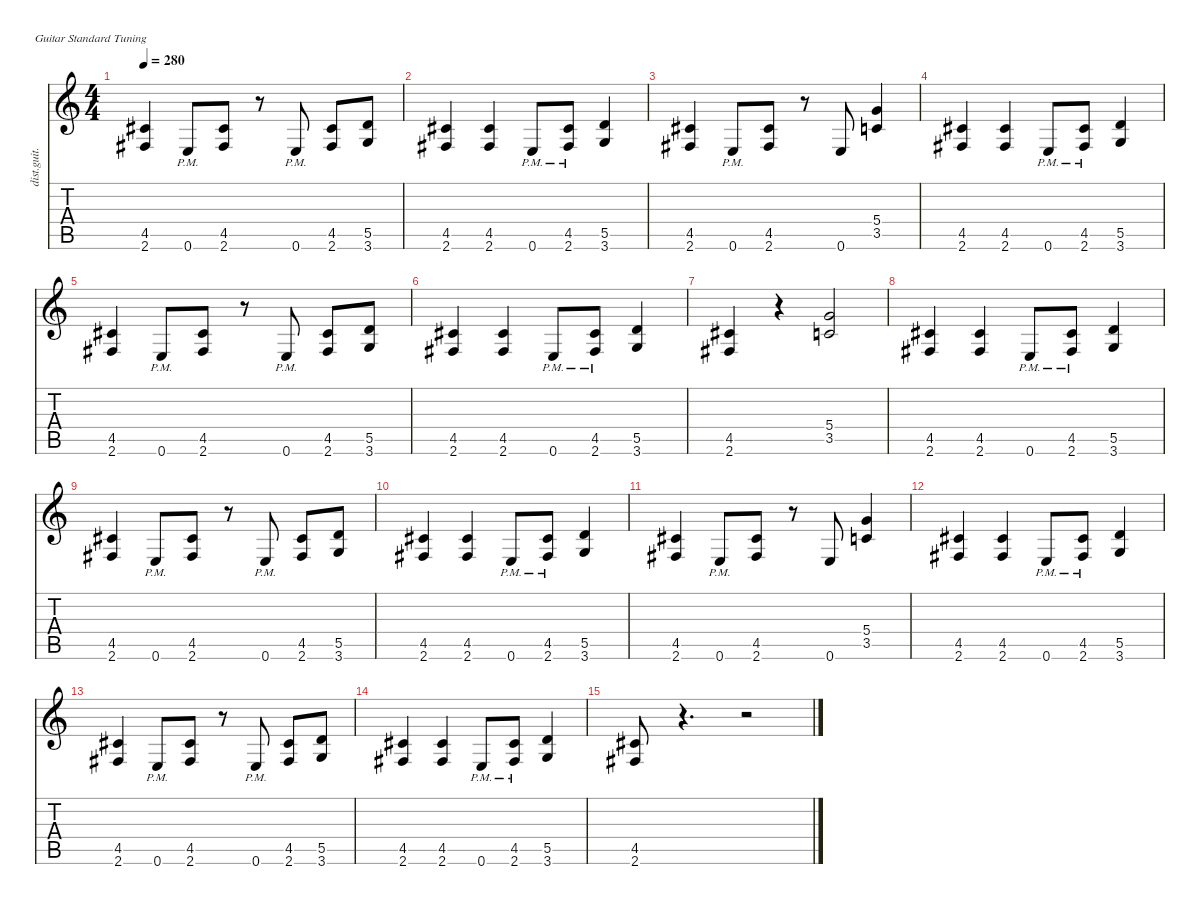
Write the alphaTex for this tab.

\defaultSystemsLayout 4
\hideDynamics
\bracketExtendMode nobrackets
\otherSystemsTrackNameOrientation horizontal
\track ("Dave Mustaine" "dist.guit.") {instrument distortionguitar}
\staff {score tabs}
\tuning (E4 B3 G3 D3 A2 E2)
\ts (4 4)
\tempo 280
\clef g2
\ks c
(4.5{acc #} 2.6{acc #}).4{dy f beam Up} 0.6{pm}.8{beam Up} (4.5{acc #} 2.6{acc #}).8{beam Up} r.8{beam Up} 0.6{pm}.8{beam Up} (4.5{acc #} 2.6{acc #}).8{beam Up} (5.5 3.6).8{beam Up} |
(4.5{acc #} 2.6{acc #}).4{beam Up} (4.5{acc #} 2.6{acc #}).4{beam Up} 0.6{pm}.8{beam Up} (4.5{acc #} 2.6{pm acc #}).8{beam Up} (5.5 3.6).4{beam Up} |
(4.5{acc #} 2.6{acc #}).4{beam Up} 0.6{pm}.8{beam Up} (4.5{acc #} 2.6{acc #}).8{beam Up} r.8{beam Up} 0.6.8{beam Up} (5.4 3.5).4{beam Up} |
(4.5{acc #} 2.6{acc #}).4{beam Up} (4.5{acc #} 2.6{acc #}).4{beam Up} 0.6{pm}.8{beam Up} (4.5{acc #} 2.6{pm acc #}).8{beam Up} (5.5 3.6).4{beam Up} |
(4.5{acc #} 2.6{acc #}).4{beam Up} 0.6{pm}.8{beam Up} (4.5{acc #} 2.6{acc #}).8{beam Up} r.8{beam Up} 0.6{pm}.8{beam Up} (4.5{acc #} 2.6{acc #}).8{beam Up} (5.5 3.6).8{beam Up} |
(4.5{acc #} 2.6{acc #}).4{beam Up} (4.5{acc #} 2.6{acc #}).4{beam Up} 0.6{pm}.8{beam Up} (4.5{acc #} 2.6{pm acc #}).8{beam Up} (5.5 3.6).4{beam Up} |
(4.5{acc #} 2.6{acc #}).4{beam Up} r.4{beam Up} (5.4 3.5).2{beam Up} |
(4.5{acc #} 2.6{acc #}).4{beam Up} (4.5{acc #} 2.6{acc #}).4{beam Up} 0.6{pm}.8{beam Up} (4.5{acc #} 2.6{pm acc #}).8{beam Up} (5.5 3.6).4{beam Up} |
(4.5{acc #} 2.6{acc #}).4{beam Up} 0.6{pm}.8{beam Up} (4.5{acc #} 2.6{acc #}).8{beam Up} r.8{beam Up} 0.6{pm}.8{beam Up} (4.5{acc #} 2.6{acc #}).8{beam Up} (5.5 3.6).8{beam Up} |
(4.5{acc #} 2.6{acc #}).4{beam Up} (4.5{acc #} 2.6{acc #}).4{beam Up} 0.6{pm}.8{beam Up} (4.5{acc #} 2.6{pm acc #}).8{beam Up} (5.5 3.6).4{beam Up} |
(4.5{acc #} 2.6{acc #}).4{beam Up} 0.6{pm}.8{beam Up} (4.5{acc #} 2.6{acc #}).8{beam Up} r.8{beam Up} 0.6.8{beam Up} (5.4 3.5).4{beam Up} |
(4.5{acc #} 2.6{acc #}).4{beam Up} (4.5{acc #} 2.6{acc #}).4{beam Up} 0.6{pm}.8{beam Up} (4.5{acc #} 2.6{pm acc #}).8{beam Up} (5.5 3.6).4{beam Up} |
(4.5{acc #} 2.6{acc #}).4{beam Up} 0.6{pm}.8{beam Up} (4.5{acc #} 2.6{acc #}).8{beam Up} r.8{beam Up} 0.6{pm}.8{beam Up} (4.5{acc #} 2.6{acc #}).8{beam Up} (5.5 3.6).8{beam Up} |
(4.5{acc #} 2.6{acc #}).4{beam Up} (4.5{acc #} 2.6{acc #}).4{beam Up} 0.6{pm}.8{beam Up} (4.5{acc #} 2.6{pm acc #}).8{beam Up} (5.5 3.6).4{beam Up} |
(4.5{acc #} 2.6{acc #}).8{beam Up} r.4{d beam Up} r.2{beam Up}
